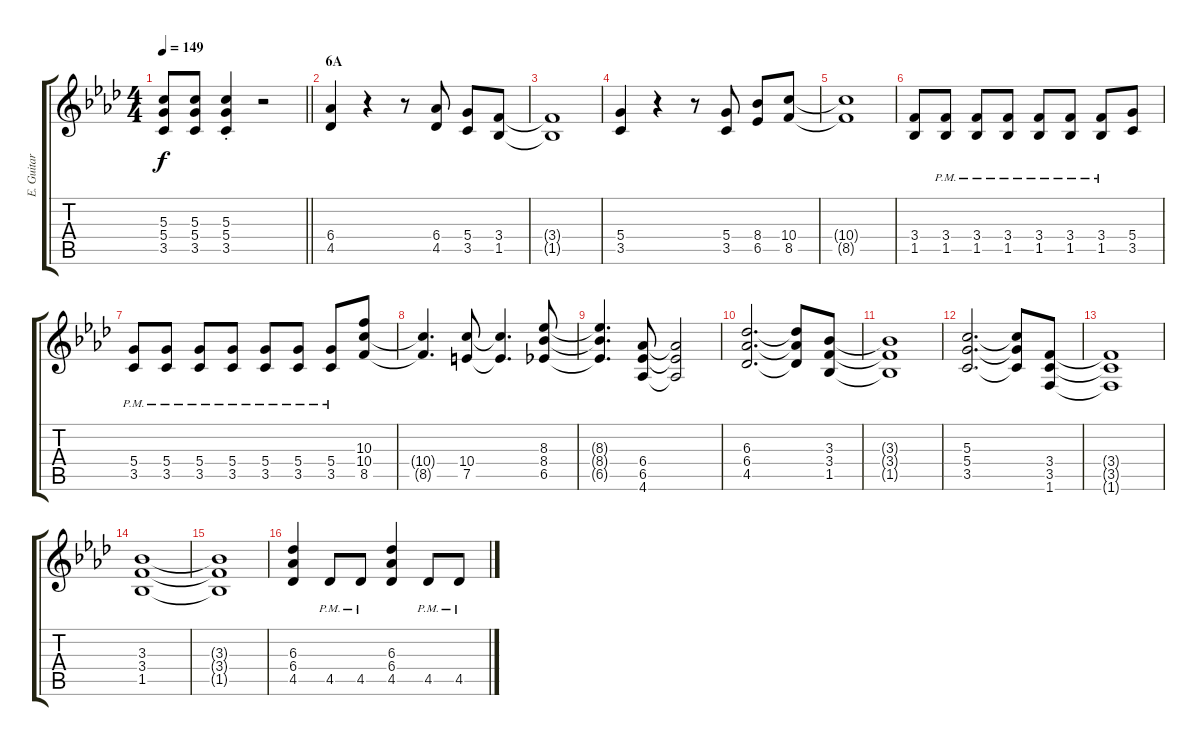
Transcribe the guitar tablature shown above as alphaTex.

\track ("E. Guitar I" "E. Guitar ") {instrument overdrivenguitar}
\staff {score tabs}
\tuning (E4 B3 G3 D3 A2 E2) {hide}
\ts (4 4)
\tempo 149
\clef g2
\barLineRight lightlight
\ks ab
(5.3{t} 5.4{t} 3.5{t}).8{dy f} (5.3 5.4 3.5).8 (5.3{st} 5.4{st} 3.5{st}).4 r.2 |
\section ("" "6A")
(6.4 4.5).4 r.4 r.8 (6.4 4.5).8 (5.4 3.5).8 (3.4 1.5).8 |
(3.4{t} 1.5{t}).1 |
(5.4 3.5).4 r.4 r.8 (5.4 3.5).8 (8.4 6.5).8 (10.4 8.5).8 |
(10.4{t} 8.5{t}).1 |
(3.4 1.5).8 (3.4{pm} 1.5{pm}).8 (3.4{pm} 1.5{pm}).8 (3.4{pm} 1.5{pm}).8 (3.4{pm} 1.5{pm}).8 (3.4{pm} 1.5{pm}).8 (3.4{pm} 1.5{pm}).8 (5.4 3.5).8 |
(5.4{pm} 3.5{pm}).8 (5.4{pm} 3.5{pm}).8 (5.4{pm} 3.5{pm}).8 (5.4{pm} 3.5{pm}).8 (5.4{pm} 3.5{pm}).8 (5.4{pm} 3.5{pm}).8 (5.4{pm} 3.5{pm}).8 (10.3 10.4 8.5).8 |
(10.4{t} 8.5{t}).4{d} (10.4 7.5).8 (10.4{t} 7.5{t}).4{d} (8.3 8.4 6.5).8 |
(8.3{t} 8.4{t} 6.5{t}).4{d} (6.4 6.5 4.6).8 (6.4{t} 6.5{t} 4.6{t}).2 |
(6.3 6.4 4.5).2{d} (6.3{t} 6.4{t} 4.5{t}).8 (3.3 3.4 1.5).8 |
(3.3{t} 3.4{t} 1.5{t}).1 |
(5.3 5.4 3.5).2{d} (5.3{t} 5.4{t} 3.5{t}).8 (3.4 3.5 1.6).8 |
(3.4{t} 3.5{t} 1.6{t}).1 |
(3.3 3.4 1.5).1 |
(3.3{t} 3.4{t} 1.5{t}).1 |
(6.3 6.4 4.5).4 4.5{pm}.8 4.5{pm}.8 (6.3 6.4 4.5).4 4.5{pm}.8 4.5{pm}.8
